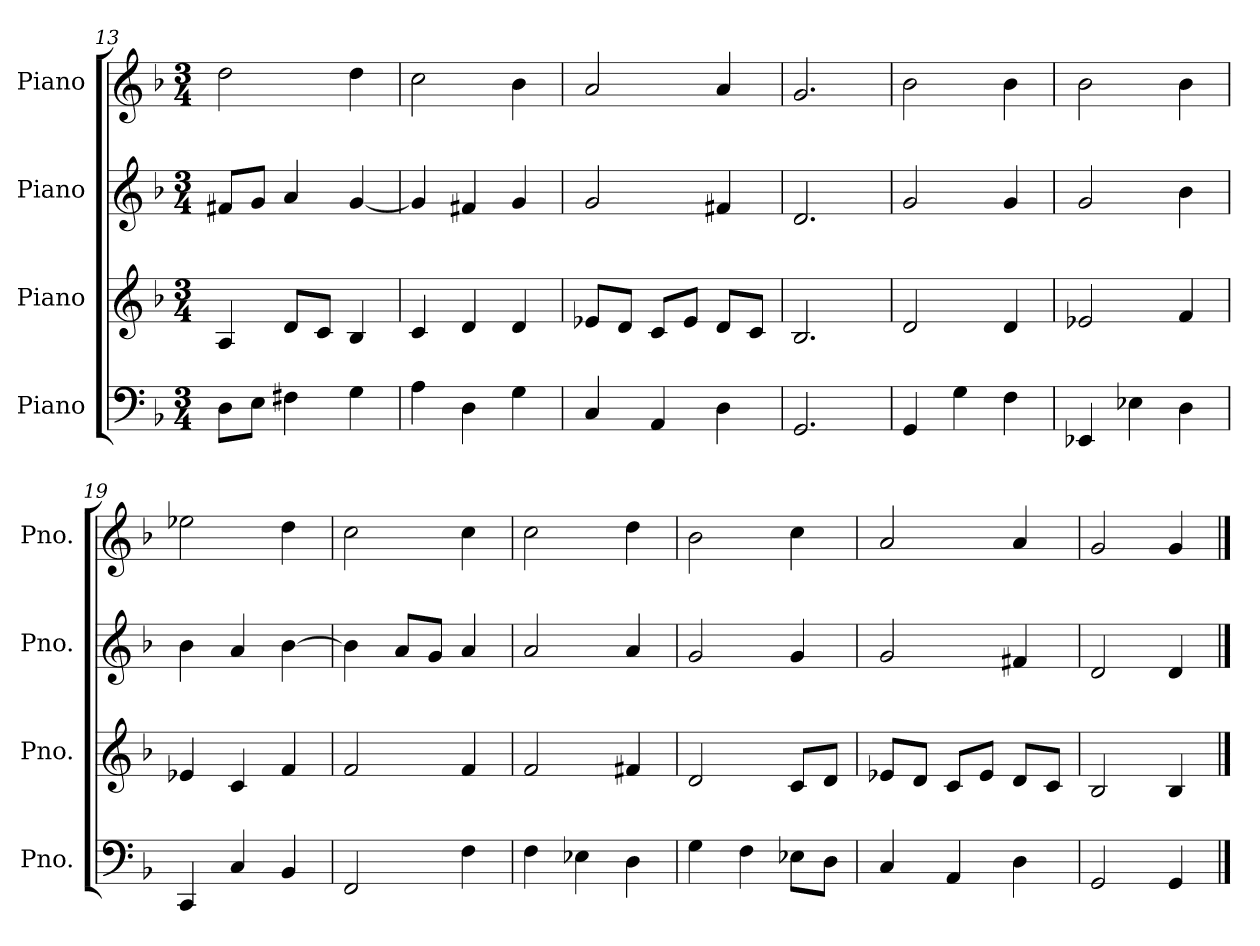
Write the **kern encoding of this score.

**kern	**kern	**kern	**kern
*part4	*part3	*part2	*part1
*staff4	*staff3	*staff2	*staff1
*I"Piano	*I"Piano	*I"Piano	*I"Piano
*I'Pno.	*I'Pno.	*I'Pno.	*I'Pno.
*clefF4	*clefG2	*clefG2	*clefG2
*k[b-]	*k[b-]	*k[b-]	*k[b-]
*M3/4	*M3/4	*M3/4	*M3/4
=13	=13	=13	=13
8D\L	4A/	8f#X/L	2dd\
8E\J	.	8g/J	.
4F#X\	8d/L	4a/	.
.	8c/J	.	.
4G\	4B-/	[4g/	4dd\
=14	=14	=14	=14
4A\	4c/	4g/]	2cc\
4D\	4d/	4f#X/	.
4G\	4d/	4g/	4b-\
=15	=15	=15	=15
4C/	8e-X/L	2g/	2a/
.	8d/J	.	.
4AA/	8c/L	.	.
.	8e-/J	.	.
4D\	8d/L	4f#X/	4a/
.	8c/J	.	.
=16	=16	=16	=16
2.GG/	2.B-/	2.d/	2.g/
!!LO:LB:g=z
=17	=17	=17	=17
4GG/	2d/	2g/	2b-\
4G\	.	.	.
4F\	4d/	4g/	4b-\
=18	=18	=18	=18
4EE-X/	2e-X/	2g/	2b-\
4E-X\	.	.	.
4D\	4f/	4b-\	4b-\
=19	=19	=19	=19
4CC/	4e-X/	4b-\	2ee-X\
4C/	4c/	4a/	.
4BB-/	4f/	[4b-\	4dd\
=20	=20	=20	=20
2FF/	2f/	4b-\]	2cc\
.	.	8a/L	.
.	.	8g/J	.
4F\	4f/	4a/	4cc\
=21	=21	=21	=21
4F\	2f/	2a/	2cc\
4E-X\	.	.	.
4D\	4f#X/	4a/	4dd\
=22	=22	=22	=22
4G\	2d/	2g/	2b-\
4F\	.	.	.
8E-X\L	8c/L	4g/	4cc\
8D\J	8d/J	.	.
=23	=23	=23	=23
4C/	8e-X/L	2g/	2a/
.	8d/J	.	.
4AA/	8c/L	.	.
.	8e-/J	.	.
4D\	8d/L	4f#X/	4a/
.	8c/J	.	.
=24	=24	=24	=24
2GG/	2B-/	2d/	2g/
4GG/	4B-/	4d/	4g/
==	==	==	==
*-	*-	*-	*-
